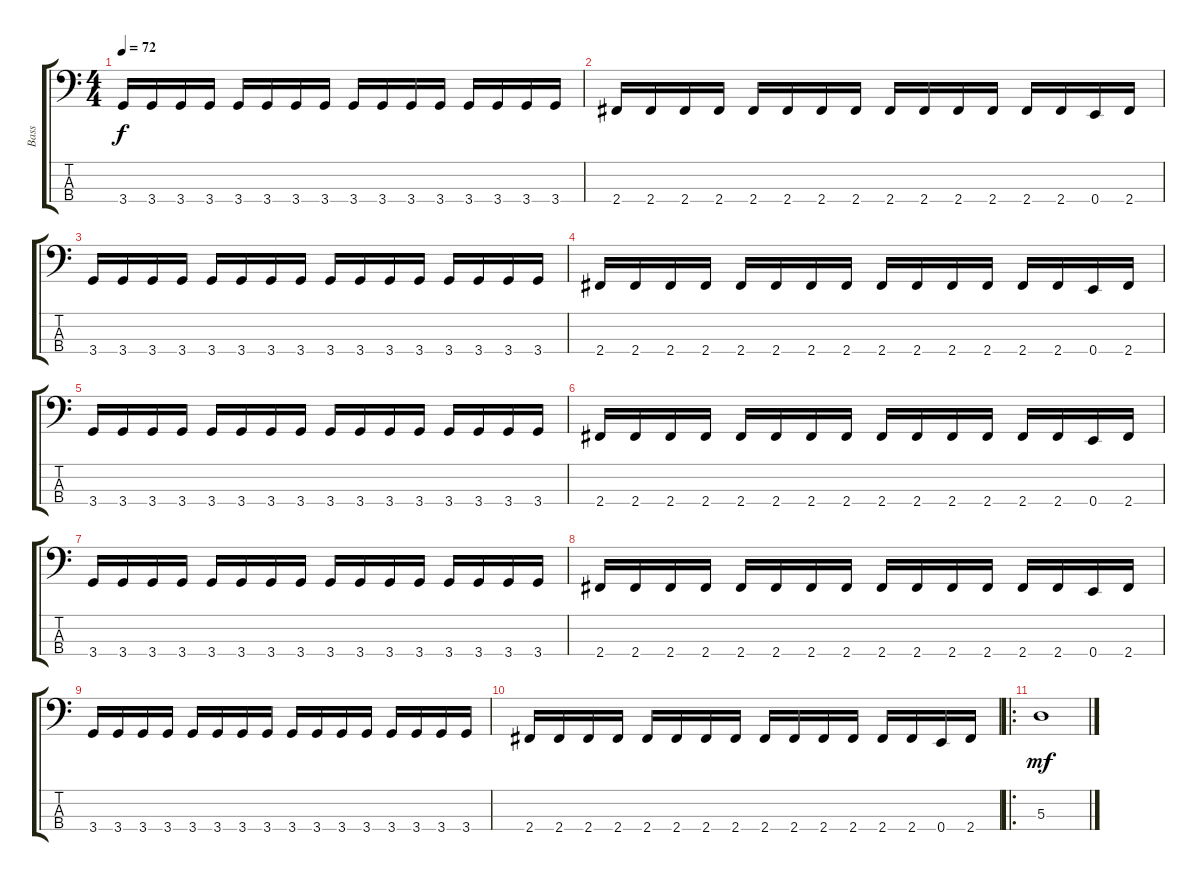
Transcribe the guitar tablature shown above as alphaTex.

\track ("Bass" "Bass") {instrument electricbasspick}
\staff {score tabs}
\tuning (G2 D2 A1 E1) {hide}
\ts (4 4)
\tempo 72
\clef f4
\ks c
3.4.16{dy f} 3.4.16 3.4.16 3.4.16 3.4.16 3.4.16 3.4.16 3.4.16 3.4.16 3.4.16 3.4.16 3.4.16 3.4.16 3.4.16 3.4.16 3.4.16 |
2.4.16 2.4.16 2.4.16 2.4.16 2.4.16 2.4.16 2.4.16 2.4.16 2.4.16 2.4.16 2.4.16 2.4.16 2.4.16 2.4.16 0.4.16 2.4.16 |
3.4.16 3.4.16 3.4.16 3.4.16 3.4.16 3.4.16 3.4.16 3.4.16 3.4.16 3.4.16 3.4.16 3.4.16 3.4.16 3.4.16 3.4.16 3.4.16 |
2.4.16 2.4.16 2.4.16 2.4.16 2.4.16 2.4.16 2.4.16 2.4.16 2.4.16 2.4.16 2.4.16 2.4.16 2.4.16 2.4.16 0.4.16 2.4.16 |
3.4.16 3.4.16 3.4.16 3.4.16 3.4.16 3.4.16 3.4.16 3.4.16 3.4.16 3.4.16 3.4.16 3.4.16 3.4.16 3.4.16 3.4.16 3.4.16 |
2.4.16 2.4.16 2.4.16 2.4.16 2.4.16 2.4.16 2.4.16 2.4.16 2.4.16 2.4.16 2.4.16 2.4.16 2.4.16 2.4.16 0.4.16 2.4.16 |
3.4.16 3.4.16 3.4.16 3.4.16 3.4.16 3.4.16 3.4.16 3.4.16 3.4.16 3.4.16 3.4.16 3.4.16 3.4.16 3.4.16 3.4.16 3.4.16 |
2.4.16 2.4.16 2.4.16 2.4.16 2.4.16 2.4.16 2.4.16 2.4.16 2.4.16 2.4.16 2.4.16 2.4.16 2.4.16 2.4.16 0.4.16 2.4.16 |
3.4.16 3.4.16 3.4.16 3.4.16 3.4.16 3.4.16 3.4.16 3.4.16 3.4.16 3.4.16 3.4.16 3.4.16 3.4.16 3.4.16 3.4.16 3.4.16 |
2.4.16 2.4.16 2.4.16 2.4.16 2.4.16 2.4.16 2.4.16 2.4.16 2.4.16 2.4.16 2.4.16 2.4.16 2.4.16 2.4.16 0.4.16 2.4.16 |
\ro
5.3.1{dy mf}
